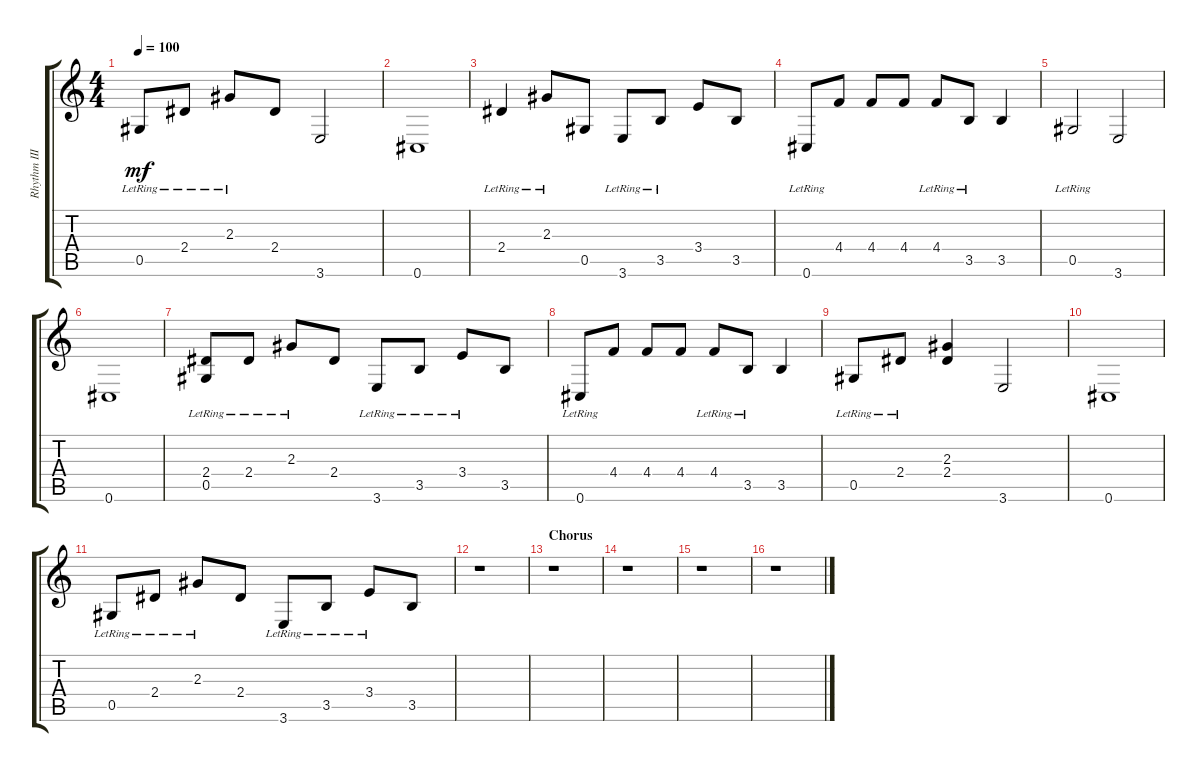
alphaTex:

\track ("Rhythm III/Overdub - Kurt Cobain" "Rhythm III") {instrument overdrivenguitar}
\staff {score tabs}
\tuning (Eb4 Bb3 Gb3 Db3 Ab2 Db2) {hide}
\ts (4 4)
\tempo 100
\clef g2
\ks c
0.5{lr}.8{dy mf} 2.4{lr}.8 2.3{lr}.8 2.4.8 3.6.2 |
0.6.1 |
2.4{lr}.4 2.3{lr}.8 0.5.8 3.6{lr}.8 3.5{lr}.8 3.4.8 3.5.8 |
0.6{lr}.8 4.4.8 4.4.8 4.4.8 4.4{lr}.8 3.5{lr}.8 3.5.4 |
0.5{lr}.2 3.6.2 |
0.6.1 |
(2.4{lr} 0.5{lr}).8 2.4{lr}.8 2.3{lr}.8 2.4.8 3.6{lr}.8 3.5{lr}.8 3.4{lr}.8 3.5.8 |
0.6{lr}.8 4.4.8 4.4.8 4.4.8 4.4{lr}.8 3.5{lr}.8 3.5.4 |
0.5{lr}.8 2.4{lr}.8 (2.3 2.4).4 3.6.2 |
0.6.1 |
0.5{lr}.8 2.4{lr}.8 2.3{lr}.8 2.4.8 3.6{lr}.8 3.5{lr}.8 3.4{lr}.8 3.5.8 |
r.1 |
\section ("" "Chorus")
r.1 |
r.1 |
r.1 |
r.1
